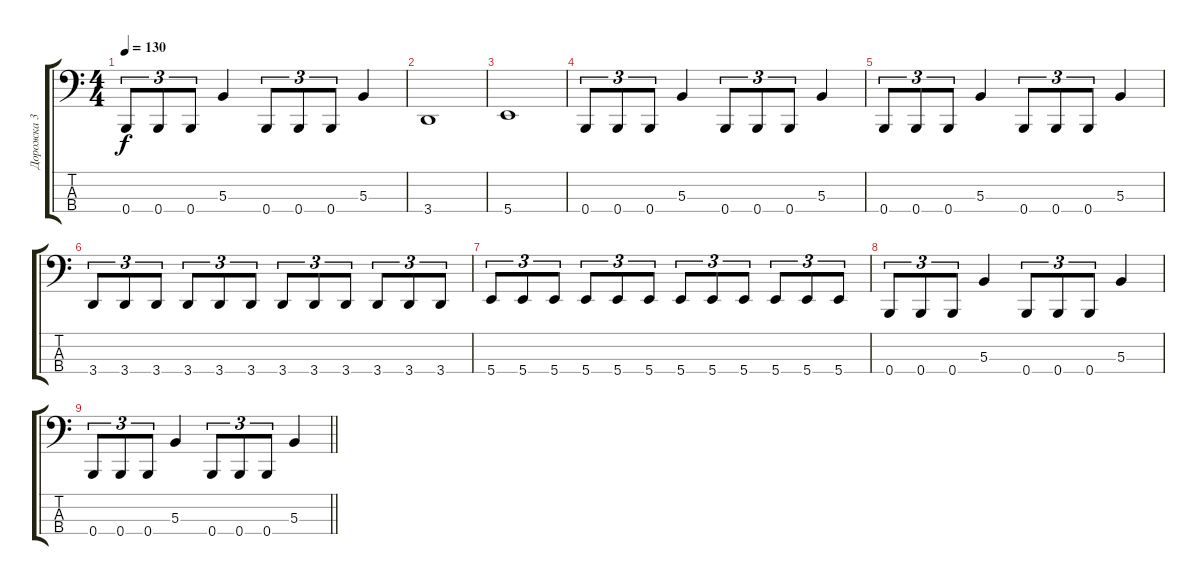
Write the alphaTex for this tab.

\track ("Дорожка 3" "Дорожка 3") {instrument electricbassfinger}
\staff {score tabs}
\tuning (E2 B1 Gb1 B0) {hide}
\ts (4 4)
\tempo 130
\clef f4
\ks c
0.4.8{tu (3 2) dy f} 0.4.8{tu (3 2)} 0.4.8{tu (3 2)} 5.3.4 0.4.8{tu (3 2)} 0.4.8{tu (3 2)} 0.4.8{tu (3 2)} 5.3.4 |
3.4.1 |
5.4.1 |
0.4.8{tu (3 2)} 0.4.8{tu (3 2)} 0.4.8{tu (3 2)} 5.3.4 0.4.8{tu (3 2)} 0.4.8{tu (3 2)} 0.4.8{tu (3 2)} 5.3.4 |
0.4.8{tu (3 2)} 0.4.8{tu (3 2)} 0.4.8{tu (3 2)} 5.3.4 0.4.8{tu (3 2)} 0.4.8{tu (3 2)} 0.4.8{tu (3 2)} 5.3.4 |
3.4.8{tu (3 2)} 3.4.8{tu (3 2)} 3.4.8{tu (3 2)} 3.4.8{tu (3 2)} 3.4.8{tu (3 2)} 3.4.8{tu (3 2)} 3.4.8{tu (3 2)} 3.4.8{tu (3 2)} 3.4.8{tu (3 2)} 3.4.8{tu (3 2)} 3.4.8{tu (3 2)} 3.4.8{tu (3 2)} |
5.4.8{tu (3 2)} 5.4.8{tu (3 2)} 5.4.8{tu (3 2)} 5.4.8{tu (3 2)} 5.4.8{tu (3 2)} 5.4.8{tu (3 2)} 5.4.8{tu (3 2)} 5.4.8{tu (3 2)} 5.4.8{tu (3 2)} 5.4.8{tu (3 2)} 5.4.8{tu (3 2)} 5.4.8{tu (3 2)} |
0.4.8{tu (3 2)} 0.4.8{tu (3 2)} 0.4.8{tu (3 2)} 5.3.4 0.4.8{tu (3 2)} 0.4.8{tu (3 2)} 0.4.8{tu (3 2)} 5.3.4 |
\barLineRight lightlight
0.4.8{tu (3 2)} 0.4.8{tu (3 2)} 0.4.8{tu (3 2)} 5.3.4 0.4.8{tu (3 2)} 0.4.8{tu (3 2)} 0.4.8{tu (3 2)} 5.3.4
